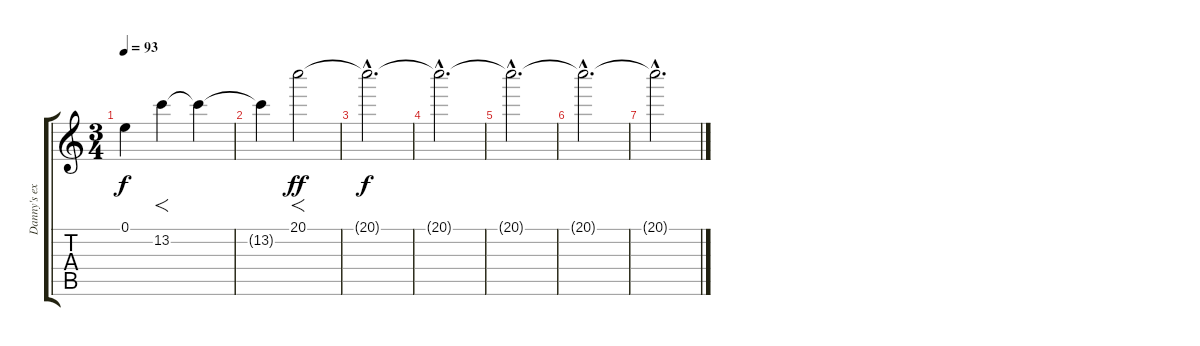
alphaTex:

\track ("Danny's expression pedal" "Danny's ex") {instrument distortionguitar}
\staff {score tabs}
\tuning (E4 B3 G3 D3 A2 E2) {hide}
\ts (3 4)
\tempo 93
\clef g2
\ks c
0.1{t}.4{dy f} 13.2.4{f} 13.2{t}.4 |
13.2{t}.4 20.1.2{f dy ff} |
20.1{hac t}.2{d dy f} |
20.1{hac t}.2{d} |
20.1{hac t}.2{d volume 0} |
20.1{hac t}.2{d} |
20.1{hac t}.2{d}
